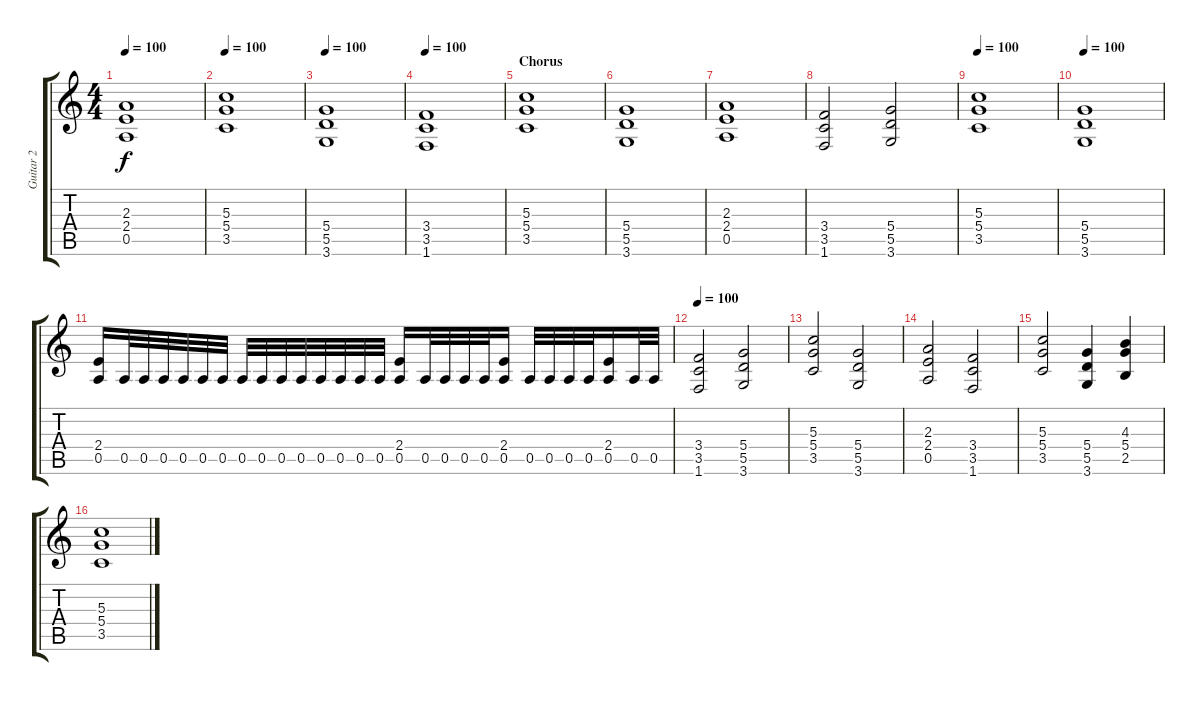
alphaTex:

\track ("Guitar 2" "Guitar 2") {instrument distortionguitar}
\staff {score tabs}
\tuning (E4 B3 G3 D3 A2 E2) {hide}
\ts (4 4)
\section ("" "")
\tempo 100
\clef g2
\ks c
(2.3 2.4 0.5).1{dy f} |
\tempo 100
(5.3 5.4 3.5).1 |
\tempo 100
(5.4 5.5 3.6).1 |
\tempo 100
(3.4 3.5 1.6).1 |
\section ("" "Chorus")
(5.3 5.4 3.5).1 |
(5.4 5.5 3.6).1 |
(2.3 2.4 0.5).1 |
(3.4 3.5 1.6).2 (5.4 5.5 3.6).2 |
\section ("" "")
\tempo 100
(5.3 5.4 3.5).1 |
\tempo 100
(5.4 5.5 3.6).1 |
(2.4 0.5).16 0.5.32 0.5.32 0.5.32 0.5.32 0.5.32 0.5.32 0.5.32 0.5.32 0.5.32 0.5.32 0.5.32 0.5.32 0.5.32 0.5.32 (2.4 0.5).16 0.5.32 0.5.32 0.5.32 0.5.32 (2.4 0.5).16 0.5.32 0.5.32 0.5.32 0.5.32 (2.4 0.5).16 0.5.32 0.5.32 |
\tempo 100
(3.4 3.5 1.6).2 (5.4 5.5 3.6).2 |
\section ("" "")
(5.3 5.4 3.5).2 (5.4 5.5 3.6).2 |
(2.3 2.4 0.5).2 (3.4 3.5 1.6).2 |
(5.3 5.4 3.5).2 (5.4 5.5 3.6).4 (4.3 5.4 2.5).4 |
(5.3 5.4 3.5).1
